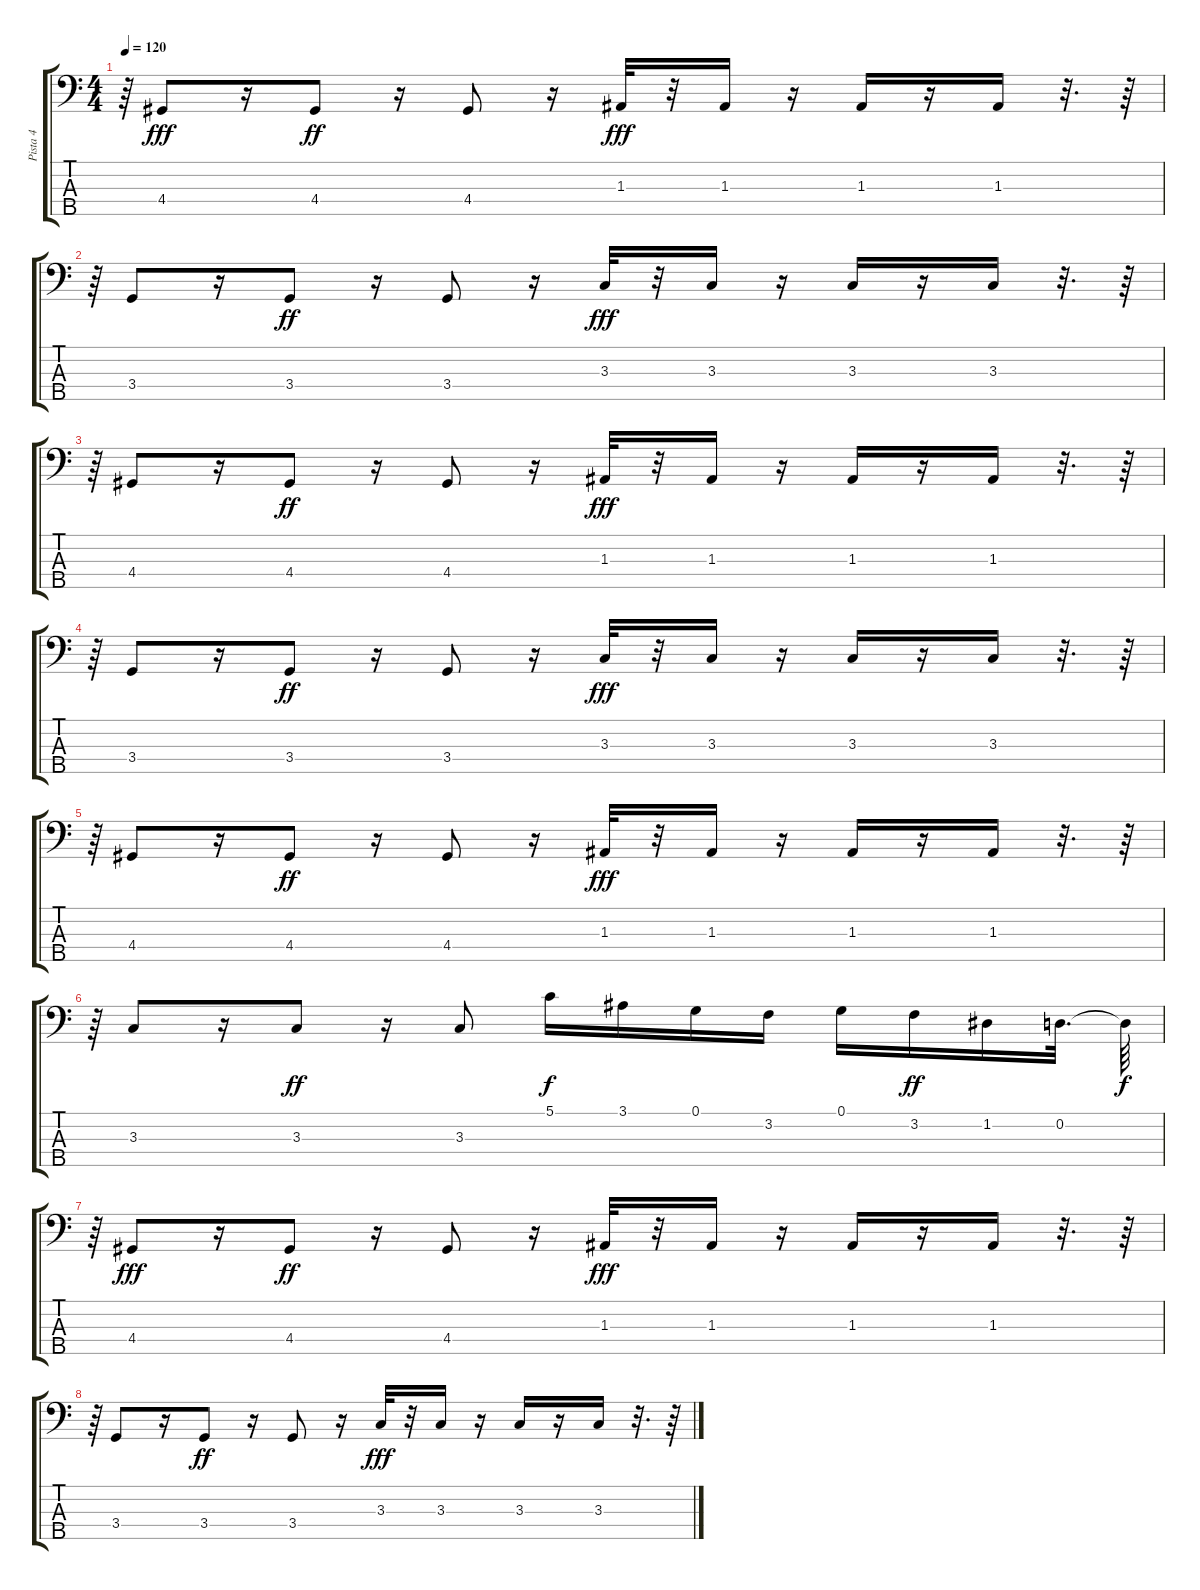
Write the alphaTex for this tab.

\track ("Pista 4" "Pista 4") {instrument electricbasspick}
\staff {score tabs}
\tuning (G2 D2 A1 E1 B0) {hide}
\ts (4 4)
\tempo 120
\clef f4
\ks c
r.64{dy fff} 4.4.8 r.16 4.4.8{dy ff} r.16 4.4.8 r.16 1.3.32{dy fff} r.32 1.3.16 r.16 1.3.16 r.16 1.3.16 r.32{d} r.64 |
r.64 3.4.8 r.16 3.4.8{dy ff} r.16 3.4.8 r.16 3.3.32{dy fff} r.32 3.3.16 r.16 3.3.16 r.16 3.3.16 r.32{d} r.64 |
r.64 4.4.8 r.16 4.4.8{dy ff} r.16 4.4.8 r.16 1.3.32{dy fff} r.32 1.3.16 r.16 1.3.16 r.16 1.3.16 r.32{d} r.64 |
r.64 3.4.8 r.16 3.4.8{dy ff} r.16 3.4.8 r.16 3.3.32{dy fff} r.32 3.3.16 r.16 3.3.16 r.16 3.3.16 r.32{d} r.64 |
r.64 4.4.8 r.16 4.4.8{dy ff} r.16 4.4.8 r.16 1.3.32{dy fff} r.32 1.3.16 r.16 1.3.16 r.16 1.3.16 r.32{d} r.64 |
r.64 3.3.8 r.16 3.3.8{dy ff} r.16 3.3.8 5.1.16{dy f} 3.1.16 0.1.16 3.2.16 0.1.16 3.2.16{dy ff} 1.2.16 0.2.32{d} 0.2{t}.64{dy f} |
r.64 4.4.8{dy fff} r.16 4.4.8{dy ff} r.16 4.4.8 r.16 1.3.32{dy fff} r.32 1.3.16 r.16 1.3.16 r.16 1.3.16 r.32{d} r.64 |
r.64 3.4.8 r.16 3.4.8{dy ff} r.16 3.4.8 r.16 3.3.32{dy fff} r.32 3.3.16 r.16 3.3.16 r.16 3.3.16 r.32{d} r.64
